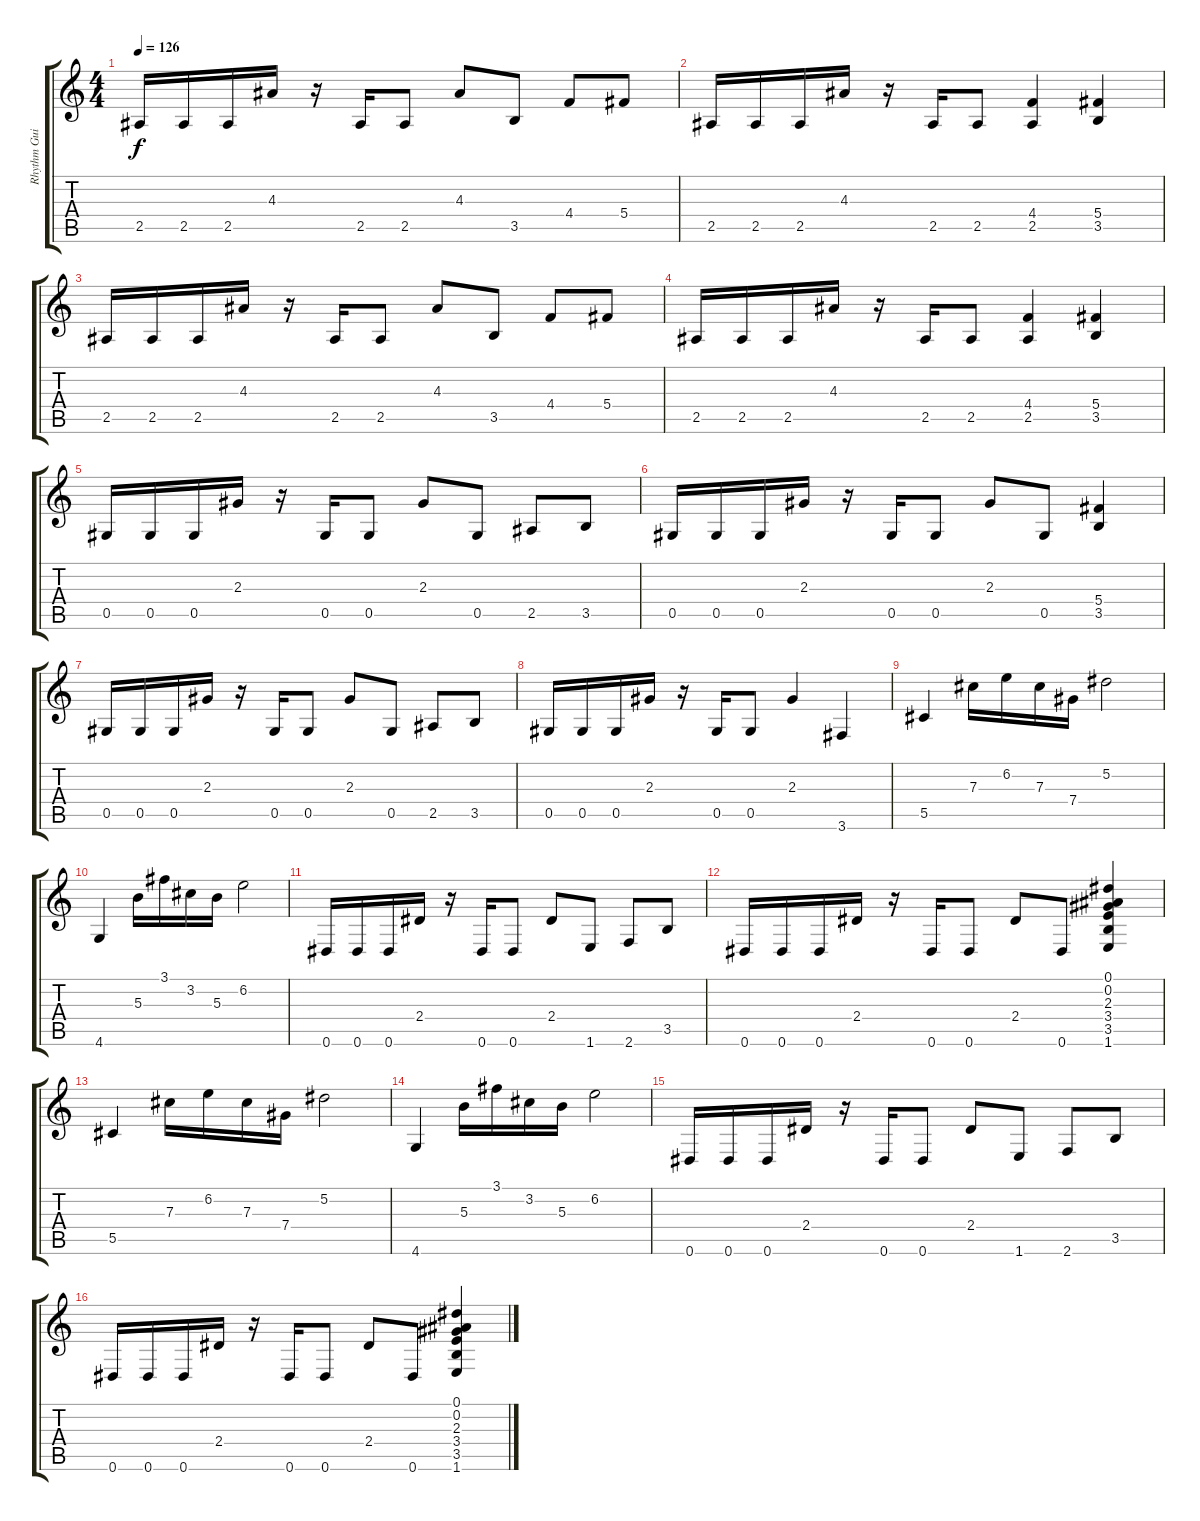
\track ("Rhythm Guitar 2" "Rhythm Gui") {instrument distortionguitar}
\staff {score tabs}
\tuning (Eb4 Bb3 Gb3 Db3 Ab2 Eb2) {hide}
\ts (4 4)
\tempo 126
\clef g2
\ks c
2.5.16{dy f} 2.5.16 2.5.16 4.3.16 r.16 2.5.16 2.5.8 4.3.8 3.5.8 4.4.8 5.4.8 |
2.5.16 2.5.16 2.5.16 4.3.16 r.16 2.5.16 2.5.8 (4.4 2.5).4 (5.4 3.5).4 |
2.5.16 2.5.16 2.5.16 4.3.16 r.16 2.5.16 2.5.8 4.3.8 3.5.8 4.4.8 5.4.8 |
2.5.16 2.5.16 2.5.16 4.3.16 r.16 2.5.16 2.5.8 (4.4 2.5).4 (5.4 3.5).4 |
0.5.16 0.5.16 0.5.16 2.3.16 r.16 0.5.16 0.5.8 2.3.8 0.5.8 2.5.8 3.5.8 |
0.5.16 0.5.16 0.5.16 2.3.16 r.16 0.5.16 0.5.8 2.3.8 0.5.8 (5.4 3.5).4 |
0.5.16 0.5.16 0.5.16 2.3.16 r.16 0.5.16 0.5.8 2.3.8 0.5.8 2.5.8 3.5.8 |
0.5.16 0.5.16 0.5.16 2.3.16 r.16 0.5.16 0.5.8 2.3.4 3.6.4 |
5.5.4 7.3.16 6.2.16 7.3.16 7.4.16 5.2.2 |
4.6.4 5.3.16 3.1.16 3.2.16 5.3.16 6.2.2 |
0.6.16 0.6.16 0.6.16 2.4.16 r.16 0.6.16 0.6.8 2.4.8 1.6.8 2.6.8 3.5.8 |
0.6.16 0.6.16 0.6.16 2.4.16 r.16 0.6.16 0.6.8 2.4.8 0.6.8 (0.1 0.2 2.3 3.4 3.5 1.6).4 |
5.5.4 7.3.16 6.2.16 7.3.16 7.4.16 5.2.2 |
4.6.4 5.3.16 3.1.16 3.2.16 5.3.16 6.2.2 |
0.6.16 0.6.16 0.6.16 2.4.16 r.16 0.6.16 0.6.8 2.4.8 1.6.8 2.6.8 3.5.8 |
0.6.16 0.6.16 0.6.16 2.4.16 r.16 0.6.16 0.6.8 2.4.8 0.6.8 (0.1 0.2 2.3 3.4 3.5 1.6).4
